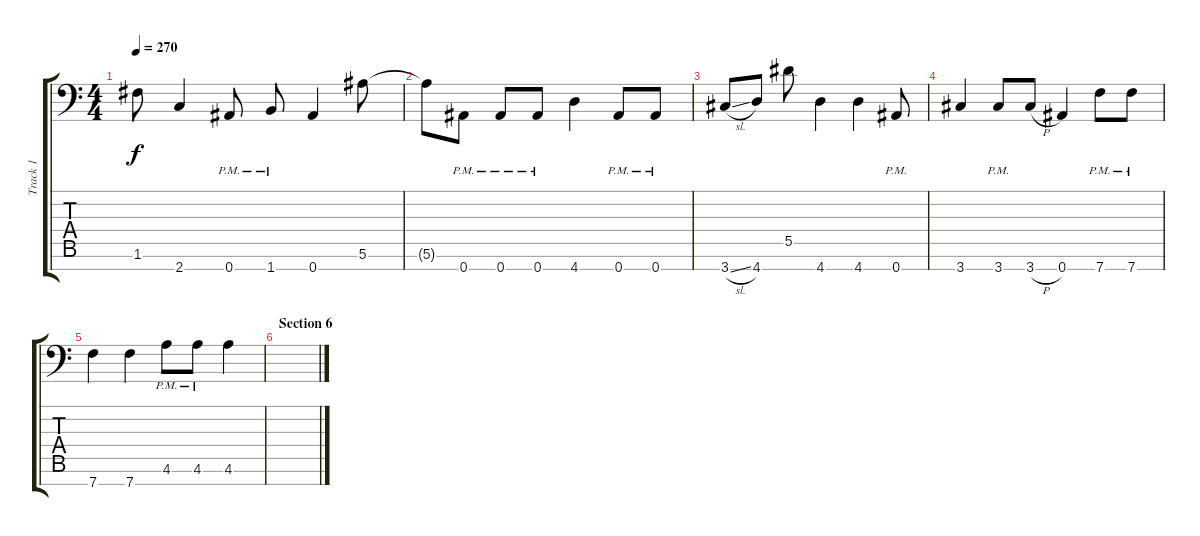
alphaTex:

\track ("Track 1" "Track 1") {instrument overdrivenguitar}
\staff {score tabs}
\tuning (F4 C4 Ab3 Eb3 Bb2 F2 Bb1) {hide}
\ts (4 4)
\tempo 270
\clef f4
\ks c
1.6.8{dy f} 2.7.4 0.7{pm}.8 1.7{pm}.8 0.7.4 5.6.8 |
5.6{t}.8 0.7{pm}.8 0.7{pm}.8 0.7{pm}.8 4.7.4 0.7{pm}.8 0.7{pm}.8 |
3.7{sl}.8 4.7.8 5.5.8 4.7.4 4.7.4 0.7{pm}.8 |
3.7.4 3.7{pm}.8 3.7{h}.8 0.7.4 7.7{pm}.8 7.7{pm}.8 |
7.7.4 7.7.4 4.6{pm}.8 4.6{pm}.8 4.6.4 |
\section ("" "Section 6")
